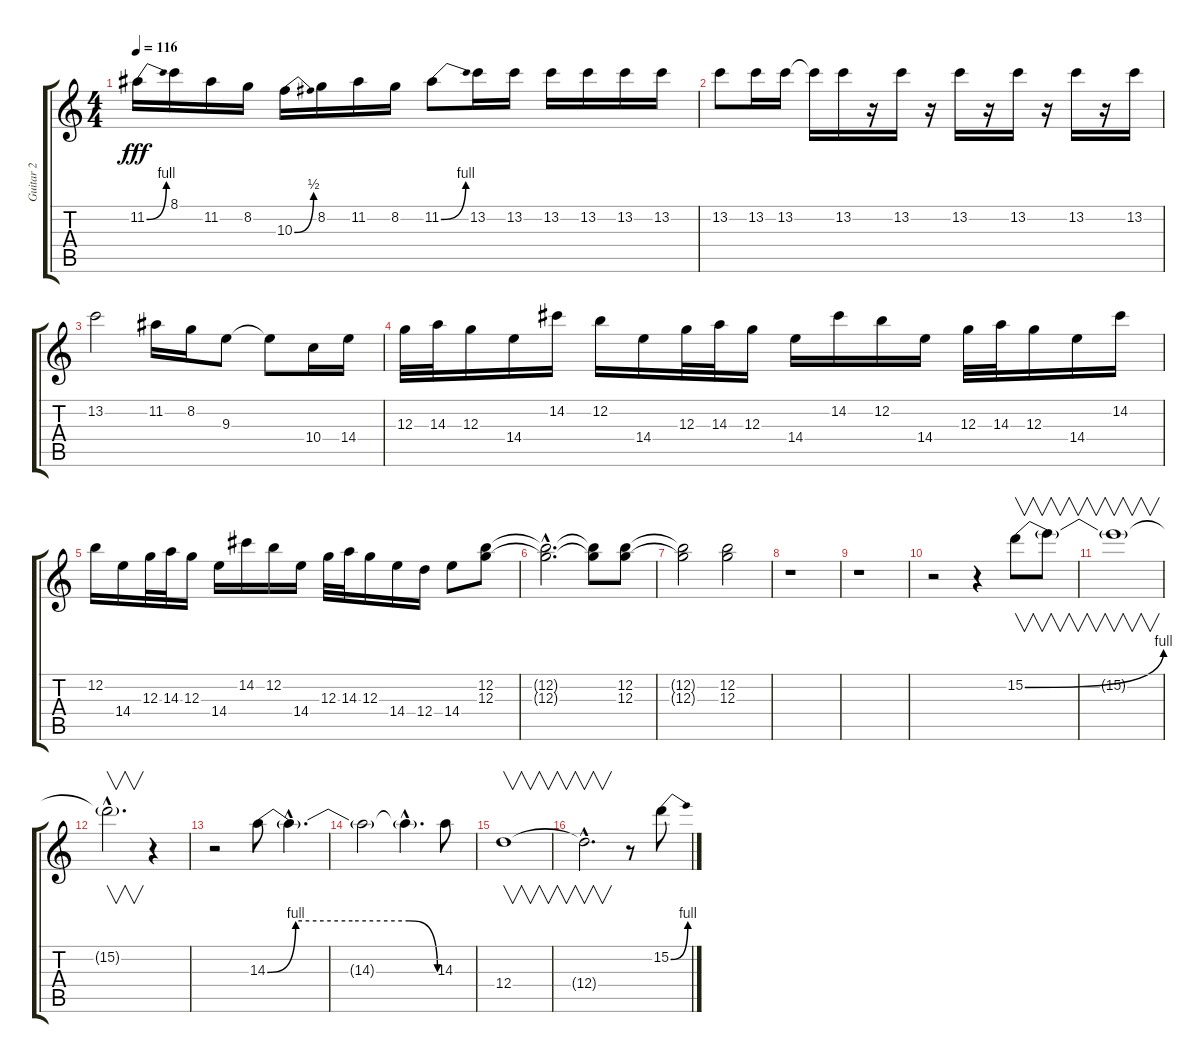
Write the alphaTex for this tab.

\track ("Guitar 2" "Guitar 2") {instrument distortionguitar}
\staff {score tabs}
\tuning (E4 B3 G3 D3 A2 E2) {hide}
\ts (4 4)
\tempo 116
\clef g2
\ks c
11.2{be (bend 0 0 60 4)}.16{dy fff} 8.1.16 11.2.16 8.2.16 10.3{be (bend 0 0 60 2)}.16 8.2.16 11.2.16 8.2.16 11.2{be (bend 0 0 60 4)}.8 13.2.16 13.2.16 13.2.16 13.2.16 13.2.16 13.2.16 |
13.2.8 13.2.16 13.2.16 13.2{t}.16 13.2.16 r.16 13.2.16 r.16 13.2.16 r.16 13.2.16 r.16 13.2.16 r.16 13.2.16 |
13.2.2 11.2.16 8.2.16 9.3.8 9.3{t}.8 10.4.16 14.4.16 |
12.3.32 14.3.32 12.3.16 14.4.16 14.2.16 12.2.16 14.4.16 12.3.32 14.3.32 12.3.16 14.4.16 14.2.16 12.2.16 14.4.16 12.3.32 14.3.32 12.3.16 14.4.16 14.2.16 |
12.2.16 14.4.16 12.3.32 14.3.32 12.3.16 14.4.16 14.2.16 12.2.16 14.4.16 12.3.32 14.3.32 12.3.16 14.4.16 12.4.16 14.4.8 (12.2 12.3).8 |
(12.2{hac t} 12.3{hac t}).2{d} (12.2{t} 12.3{t}).8 (12.2 12.3).8 |
(12.2{t} 12.3{t}).2 (12.2 12.3).2 |
r.1 |
r.1 |
r.2 r.4 15.2{be (bend 0 0 60 4)}.8{v} 15.2{t}.8{v} |
15.2{t}.1{v} |
15.2{hac t}.2{v d} r.4 |
r.2 14.3{be (custom 0 0 10 4 30 4 50 4 60 0)}.8 14.3{hac t}.4{d} |
14.3{t}.2 14.3{hac t}.4{d} 14.3.8 |
12.4.1{v} |
12.4{hac t}.2{v d} r.8 15.2{be (bend 0 0 60 4)}.8
